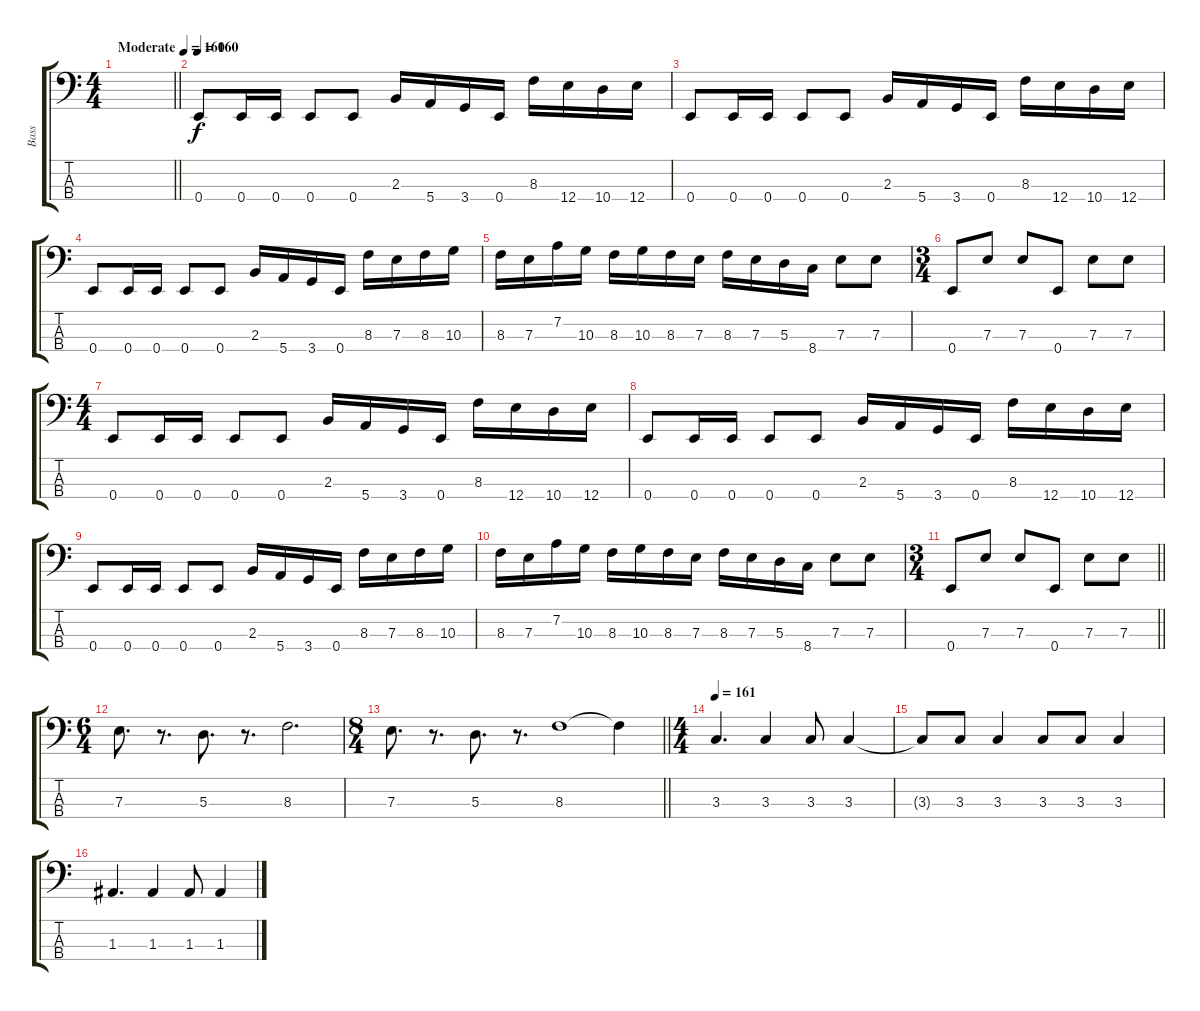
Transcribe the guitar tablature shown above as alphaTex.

\track ("Bass" "Bass") {instrument electricbasspick}
\staff {score tabs}
\tuning (G2 D2 A1 E1) {hide}
\ts (4 4)
\tempo (160 "Moderate")
\clef f4
\barLineRight lightlight
\ks c
|
\section ("" "")
\tempo 160
0.4.8 0.4.16 0.4.16 0.4.8 0.4.8 2.3.16 5.4.16 3.4.16 0.4.16 8.3.16 12.4.16 10.4.16 12.4.16 |
0.4.8 0.4.16 0.4.16 0.4.8 0.4.8 2.3.16 5.4.16 3.4.16 0.4.16 8.3.16 12.4.16 10.4.16 12.4.16 |
0.4.8 0.4.16 0.4.16 0.4.8 0.4.8 2.3.16 5.4.16 3.4.16 0.4.16 8.3.16 7.3.16 8.3.16 10.3.16 |
8.3.16 7.3.16 7.2.16 10.3.16 8.3.16 10.3.16 8.3.16 7.3.16 8.3.16 7.3.16 5.3.16 8.4.16 7.3.8 7.3.8 |
\ts (3 4)
0.4.8 7.3.8 7.3.8 0.4.8 7.3.8 7.3.8 |
\ts (4 4)
0.4.8 0.4.16 0.4.16 0.4.8 0.4.8 2.3.16 5.4.16 3.4.16 0.4.16 8.3.16 12.4.16 10.4.16 12.4.16 |
0.4.8 0.4.16 0.4.16 0.4.8 0.4.8 2.3.16 5.4.16 3.4.16 0.4.16 8.3.16 12.4.16 10.4.16 12.4.16 |
0.4.8 0.4.16 0.4.16 0.4.8 0.4.8 2.3.16 5.4.16 3.4.16 0.4.16 8.3.16 7.3.16 8.3.16 10.3.16 |
8.3.16 7.3.16 7.2.16 10.3.16 8.3.16 10.3.16 8.3.16 7.3.16 8.3.16 7.3.16 5.3.16 8.4.16 7.3.8 7.3.8 |
\ts (3 4)
\barLineRight lightlight
0.4.8 7.3.8 7.3.8 0.4.8 7.3.8 7.3.8 |
\ts (6 4)
\section ("" "")
7.3.8{d} r.8{d} 5.3.8{d} r.8{d} 8.3.2{d} |
\ts (8 4)
\barLineRight lightlight
7.3.8{d} r.8{d} 5.3.8{d} r.8{d} 8.3.1 8.3{t}.4 |
\ts (4 4)
\section ("" "")
\tempo 161
3.3.4{d} 3.3.4 3.3.8 3.3.4 |
3.3{t}.8 3.3.8 3.3.4 3.3.8 3.3.8 3.3.4 |
1.3.4{d} 1.3.4 1.3.8 1.3.4
